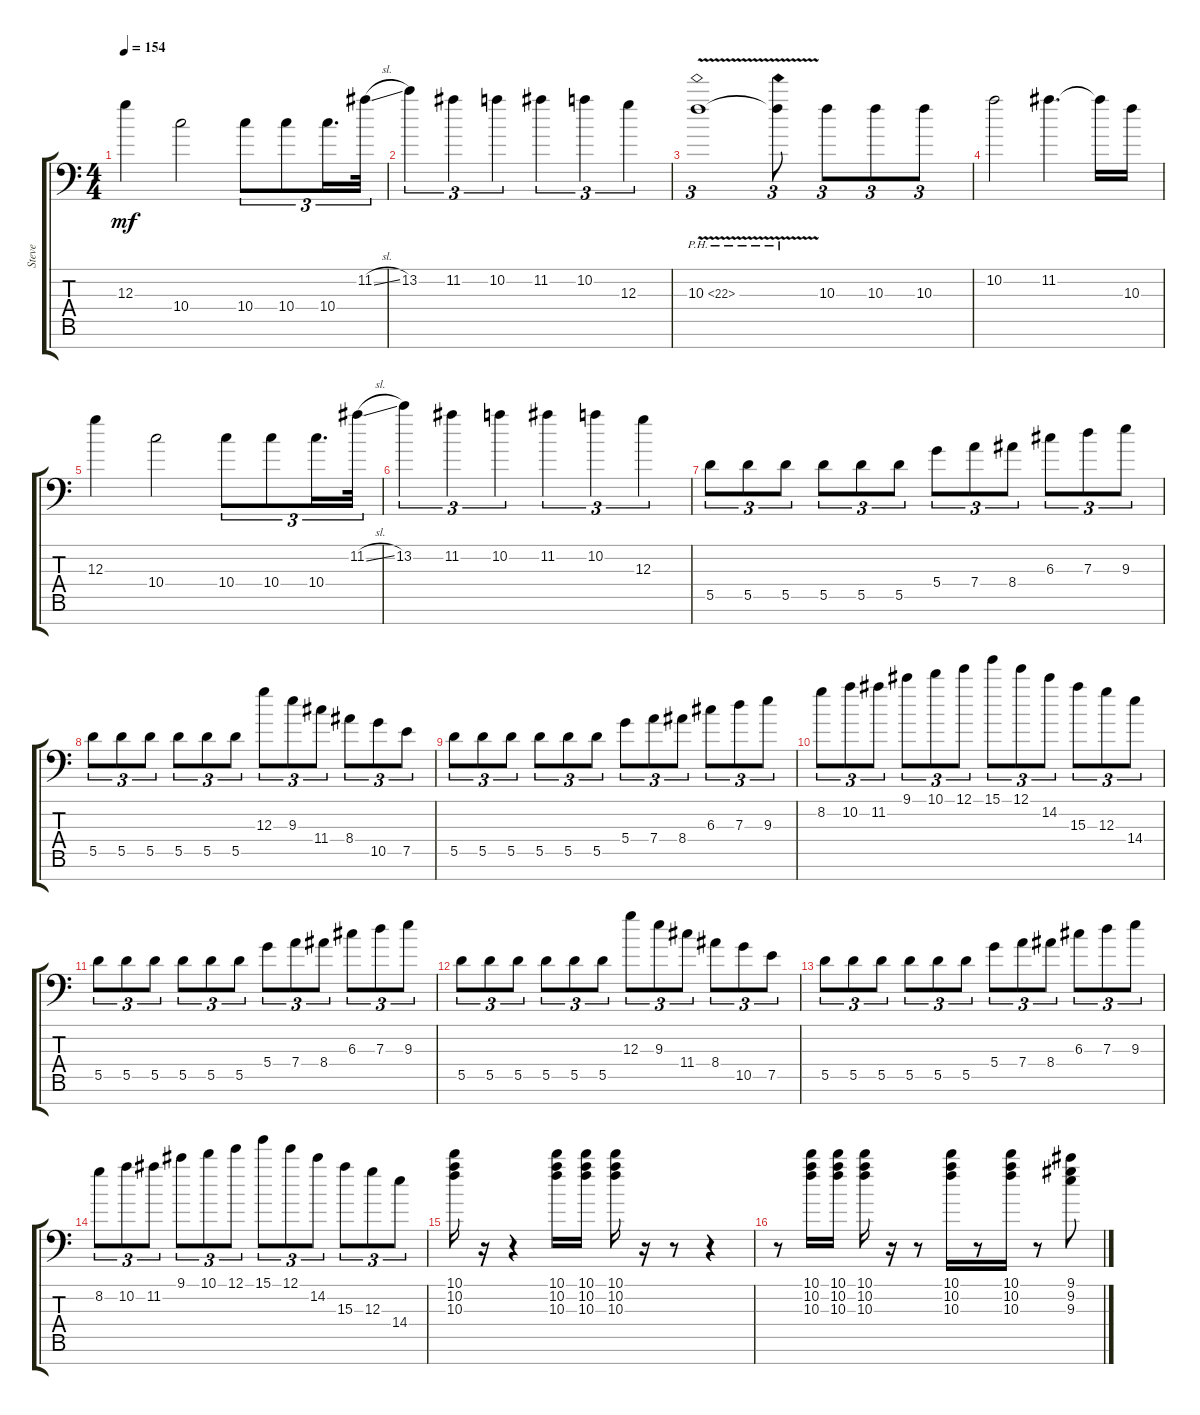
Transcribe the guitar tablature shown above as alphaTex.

\track ("Steve" "Steve") {instrument distortionguitar}
\staff {score tabs}
\tuning (E4 B3 G3 D3 A2 E2 A1) {hide}
\ts (4 4)
\tempo 154
\clef f4
\ks c
12.3.4{dy mf} 10.4.2 10.4.8{tu (3 2)} 10.4.8{tu (3 2)} 10.4.16{d tu (3 2)} 11.2{sl}.32{tu (3 2)} |
13.2.4{tu (3 2)} 11.2.4{tu (3 2)} 10.2.4{tu (3 2)} 11.2.4{tu (3 2)} 10.2.4{tu (3 2)} 12.3.4{tu (3 2)} |
10.3{ph 12 v}.1{tu (3 2)} 10.3{ph 12 t}.8{tu (3 2)} 10.3.8{tu (3 2)} 10.3.8{tu (3 2)} 10.3.8{tu (3 2)} |
10.2.2 11.2.4{d} 11.2{t}.16 10.3.16 |
12.3.4 10.4.2 10.4.8{tu (3 2)} 10.4.8{tu (3 2)} 10.4.16{d tu (3 2)} 11.2{sl}.32{tu (3 2)} |
13.2.4{tu (3 2)} 11.2.4{tu (3 2)} 10.2.4{tu (3 2)} 11.2.4{tu (3 2)} 10.2.4{tu (3 2)} 12.3.4{tu (3 2)} |
5.5.8{tu (3 2)} 5.5.8{tu (3 2)} 5.5.8{tu (3 2)} 5.5.8{tu (3 2)} 5.5.8{tu (3 2)} 5.5.8{tu (3 2)} 5.4.8{tu (3 2)} 7.4.8{tu (3 2)} 8.4.8{tu (3 2)} 6.3.8{tu (3 2)} 7.3.8{tu (3 2)} 9.3.8{tu (3 2)} |
5.5.8{tu (3 2)} 5.5.8{tu (3 2)} 5.5.8{tu (3 2)} 5.5.8{tu (3 2)} 5.5.8{tu (3 2)} 5.5.8{tu (3 2)} 12.3.8{tu (3 2)} 9.3.8{tu (3 2)} 11.4.8{tu (3 2)} 8.4.8{tu (3 2)} 10.5.8{tu (3 2)} 7.5.8{tu (3 2)} |
5.5.8{tu (3 2)} 5.5.8{tu (3 2)} 5.5.8{tu (3 2)} 5.5.8{tu (3 2)} 5.5.8{tu (3 2)} 5.5.8{tu (3 2)} 5.4.8{tu (3 2)} 7.4.8{tu (3 2)} 8.4.8{tu (3 2)} 6.3.8{tu (3 2)} 7.3.8{tu (3 2)} 9.3.8{tu (3 2)} |
8.2.8{tu (3 2)} 10.2.8{tu (3 2)} 11.2.8{tu (3 2)} 9.1.8{tu (3 2)} 10.1.8{tu (3 2)} 12.1.8{tu (3 2)} 15.1.8{tu (3 2)} 12.1.8{tu (3 2)} 14.2.8{tu (3 2)} 15.3.8{tu (3 2)} 12.3.8{tu (3 2)} 14.4.8{tu (3 2)} |
5.5.8{tu (3 2)} 5.5.8{tu (3 2)} 5.5.8{tu (3 2)} 5.5.8{tu (3 2)} 5.5.8{tu (3 2)} 5.5.8{tu (3 2)} 5.4.8{tu (3 2)} 7.4.8{tu (3 2)} 8.4.8{tu (3 2)} 6.3.8{tu (3 2)} 7.3.8{tu (3 2)} 9.3.8{tu (3 2)} |
5.5.8{tu (3 2)} 5.5.8{tu (3 2)} 5.5.8{tu (3 2)} 5.5.8{tu (3 2)} 5.5.8{tu (3 2)} 5.5.8{tu (3 2)} 12.3.8{tu (3 2)} 9.3.8{tu (3 2)} 11.4.8{tu (3 2)} 8.4.8{tu (3 2)} 10.5.8{tu (3 2)} 7.5.8{tu (3 2)} |
5.5.8{tu (3 2)} 5.5.8{tu (3 2)} 5.5.8{tu (3 2)} 5.5.8{tu (3 2)} 5.5.8{tu (3 2)} 5.5.8{tu (3 2)} 5.4.8{tu (3 2)} 7.4.8{tu (3 2)} 8.4.8{tu (3 2)} 6.3.8{tu (3 2)} 7.3.8{tu (3 2)} 9.3.8{tu (3 2)} |
8.2.8{tu (3 2)} 10.2.8{tu (3 2)} 11.2.8{tu (3 2)} 9.1.8{tu (3 2)} 10.1.8{tu (3 2)} 12.1.8{tu (3 2)} 15.1.8{tu (3 2)} 12.1.8{tu (3 2)} 14.2.8{tu (3 2)} 15.3.8{tu (3 2)} 12.3.8{tu (3 2)} 14.4.8{tu (3 2)} |
(10.1 10.2 10.3).16 r.16 r.4 (10.1 10.2 10.3).16 (10.1 10.2 10.3).16 (10.1 10.2 10.3).16 r.16 r.8 r.4 |
r.8 (10.1 10.2 10.3).16 (10.1 10.2 10.3).16 (10.1 10.2 10.3).16 r.16 r.8 (10.1 10.2 10.3).16 r.8 (10.1 10.2 10.3).16 r.8 (9.1 9.2 9.3).8
